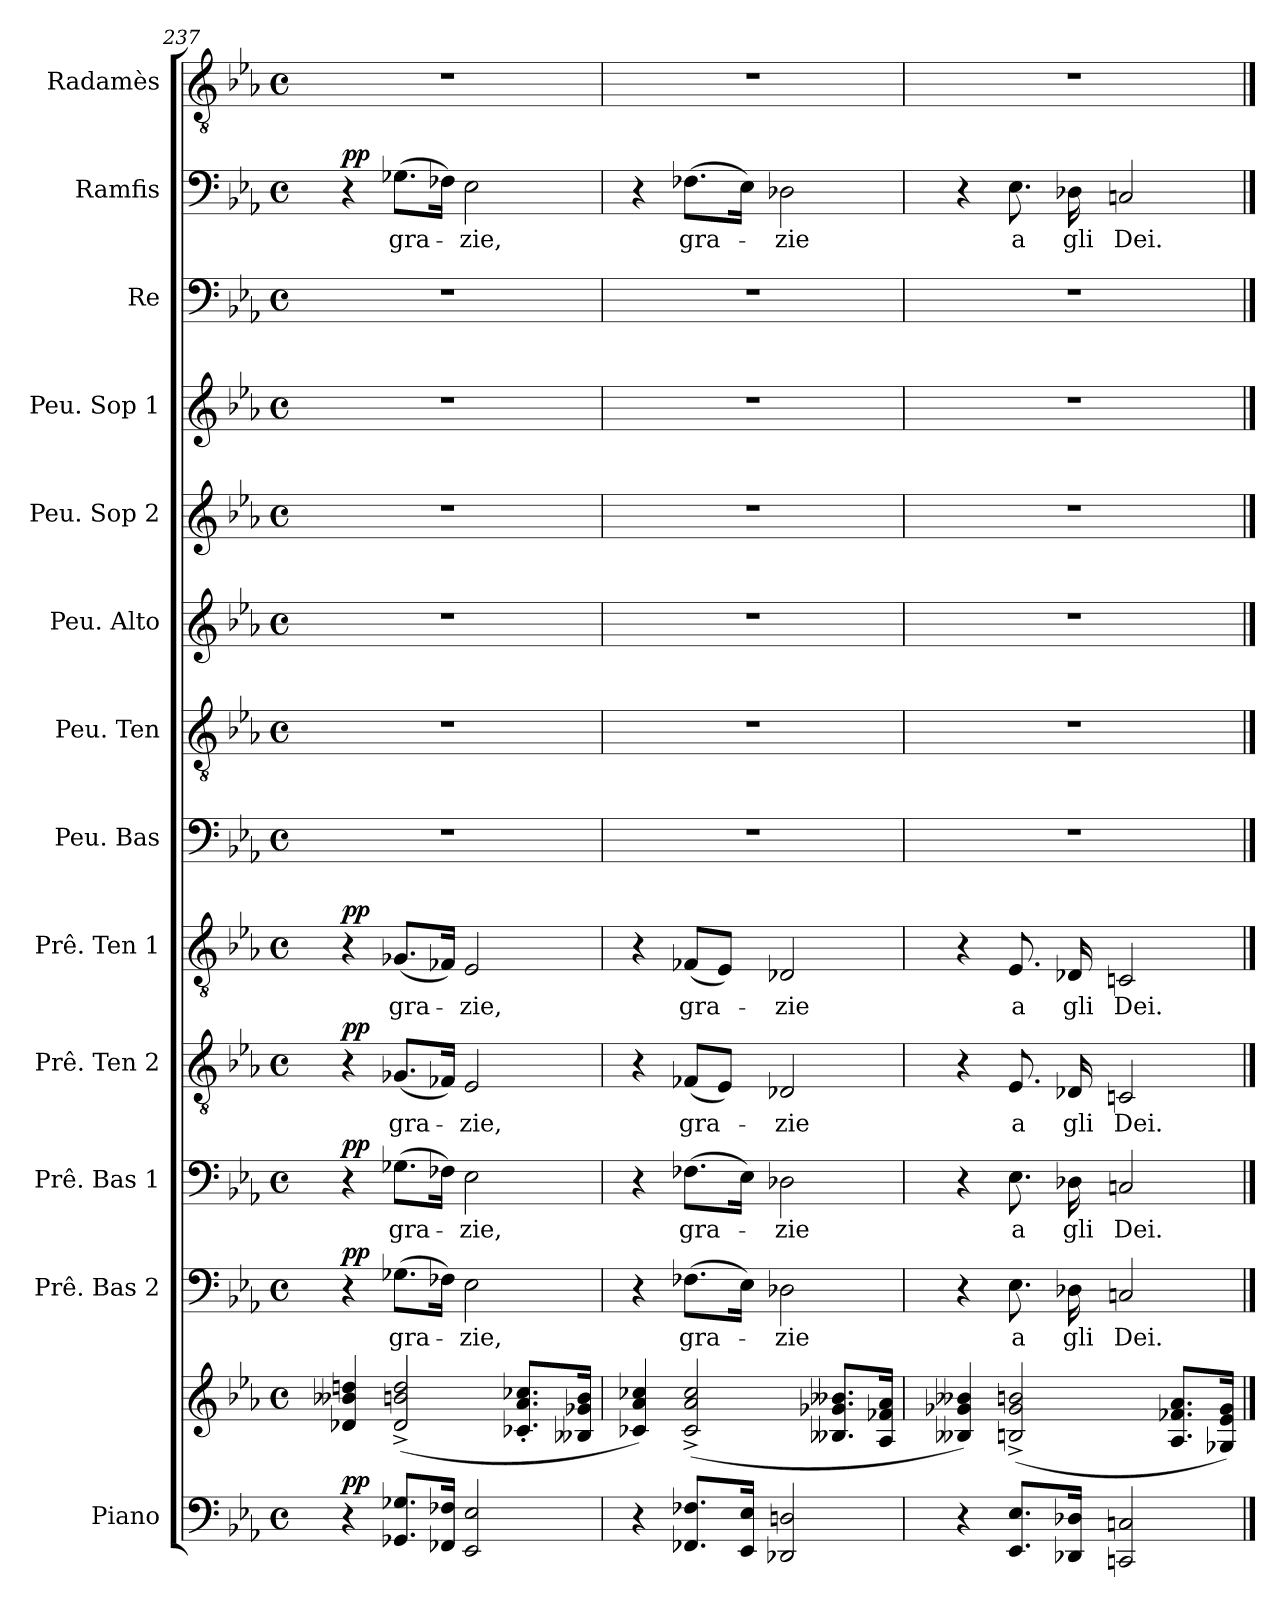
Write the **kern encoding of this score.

**kern	**kern	**dynam	**kern	**text	**dynam	**kern	**text	**dynam	**kern	**text	**dynam	**kern	**text	**dynam	**kern	**kern	**kern	**kern	**kern	**kern	**kern	**text	**dynam	**kern
*part13	*part13	*part13	*part12	*part12	*part12	*part11	*part11	*part11	*part10	*part10	*part10	*part9	*part9	*part9	*part8	*part7	*part6	*part5	*part4	*part3	*part2	*part2	*part2	*part1
*staff14	*staff13	*staff13/14	*staff12	*staff12	*staff12	*staff11	*staff11	*staff11	*staff10	*staff10	*staff10	*staff9	*staff9	*staff9	*staff8	*staff7	*staff6	*staff5	*staff4	*staff3	*staff2	*staff2	*staff2	*staff1
*I"Piano	*	*	*I"Prê. Bas 2	*	*	*I"Prê. Bas 1	*	*	*I"Prê. Ten 2	*	*	*I"Prê. Ten 1	*	*	*I"Peu. Bas	*I"Peu. Ten	*I"Peu. Alto	*I"Peu. Sop 2	*I"Peu. Sop 1	*I"Re	*I"Ramfis	*	*	*I"Radamès
*I'Pno	*	*	*I'Prê. B2	*	*	*I'Prê. B1	*	*	*I'Prê. T2	*	*	*I'Prê. T1	*	*	*I'Peu. Bas	*I'Peu. Ten	*I'Peu. Alto	*I'Peu. S2	*I'Peu. S1	*I'Re	*I'Ram.	*	*	*I'Rad.
!!LO:LB:g=z
*clefF4	*clefG2	*	*clefF4	*	*	*clefF4	*	*	*clefGv2	*	*	*clefGv2	*	*	*clefF4	*clefGv2	*clefG2	*clefG2	*clefG2	*clefF4	*clefF4	*	*	*clefGv2
*k[b-e-a-]	*k[b-e-a-]	*	*k[b-e-a-]	*	*	*k[b-e-a-]	*	*	*k[b-e-a-]	*	*	*k[b-e-a-]	*	*	*k[b-e-a-]	*k[b-e-a-]	*k[b-e-a-]	*k[b-e-a-]	*k[b-e-a-]	*k[b-e-a-]	*k[b-e-a-]	*	*	*k[b-e-a-]
*M4/4	*M4/4	*	*M4/4	*	*	*M4/4	*	*	*M4/4	*	*	*M4/4	*	*	*M4/4	*M4/4	*M4/4	*M4/4	*M4/4	*M4/4	*M4/4	*	*	*M4/4
*met(c)	*met(c)	*	*met(c)	*	*	*met(c)	*	*	*met(c)	*	*	*met(c)	*	*	*met(c)	*met(c)	*met(c)	*met(c)	*met(c)	*met(c)	*met(c)	*	*	*met(c)
=237	=237	=237	=237	=237	=237	=237	=237	=237	=237	=237	=237	=237	=237	=237	=237	=237	=237	=237	=237	=237	=237	=237	=237	=237
!	!	!LO:DY:a=2	!	!	!LO:DY:a	!	!	!LO:DY:a	!	!	!LO:DY:a	!	!	!LO:DY:a	!	!	!	!	!	!	!	!	!LO:DY:a	!
4r	4d-X/ 4b--X/ 4ddn/	pp	4r	.	pp	4r	.	pp	4r	.	pp	4r	.	pp	1r	1r	1r	1r	1r	1r	4r	.	pp	1r
!	!	!	!	!LO:LY:b:color=#0055FF	!	!	!LO:LY:b:color=#0055FF	!	!	!LO:LY:b:color=#0055FF	!	!	!LO:LY:b:color=#AA0000	!	!	!	!	!	!	!	!	!LO:LY:b:color=#0055FF	!	!
8.GG-X/ 8.G-X/L	(<2d-/^ 2bn/^ 2dd/^	.	(>8.G-X\L	gra-	.	(>8.G-X\L	gra-	.	(<8.G-X/L	gra-	.	(<8.G-X/L	gra-	.	.	.	.	.	.	.	(>8.G-X\L	gra-	.	.
16FF-X/ 16F-X/Jk	.	.	16F-X\Jk)	.	.	16F-X\Jk)	.	.	16F-X/Jk)	.	.	16F-X/Jk)	.	.	.	.	.	.	.	.	16F-X\Jk)	.	.	.
!	!	!	!	!LO:LY:b:color=#0055FF	!	!	!LO:LY:b:color=#0055FF	!	!	!LO:LY:b:color=#0055FF	!	!	!LO:LY:b:color=#AA0000	!	!	!	!	!	!	!	!	!LO:LY:b:color=#0055FF	!	!
2EE-/ 2E-/	.	.	2E-\	-zie,	.	2E-\	-zie,	.	2E-/	-zie,	.	2E-/	-zie,	.	.	.	.	.	.	.	2E-\	-zie,	.	.
.	8.c-X/' 8.a-/' 8.cc-X/'L	.	.	.	.	.	.	.	.	.	.	.	.	.	.	.	.	.	.	.	.	.	.	.
.	16B--X/ 16g-X/ 16b/Jk	.	.	.	.	.	.	.	.	.	.	.	.	.	.	.	.	.	.	.	.	.	.	.
=238	=238	=238	=238	=238	=238	=238	=238	=238	=238	=238	=238	=238	=238	=238	=238	=238	=238	=238	=238	=238	=238	=238	=238	=238
4r	4c-X/ 4a-/ 4cc-X/)	.	4r	.	.	4r	.	.	4r	.	.	4r	.	.	1r	1r	1r	1r	1r	1r	4r	.	.	1r
!	!	!	!	!LO:LY:b:color=#0055FF	!	!	!LO:LY:b:color=#0055FF	!	!	!LO:LY:b:color=#0055FF	!	!	!LO:LY:b:color=#AA0000	!	!	!	!	!	!	!	!	!LO:LY:b:color=#0055FF	!	!
8.FF-X/ 8.F-X/L	(<2c-/^ 2a-/^ 2cc-/^	.	(>8.F-X\L	gra-	.	(>8.F-X\L	gra-	.	(<8F-X/L	gra-	.	(<8F-X/L	gra-	.	.	.	.	.	.	.	(>8.F-X\L	gra-	.	.
.	.	.	.	.	.	.	.	.	8E-/J)	.	.	8E-/J)	.	.	.	.	.	.	.	.	.	.	.	.
16EE-/ 16E-/Jk	.	.	16E-\Jk)	.	.	16E-\Jk)	.	.	.	.	.	.	.	.	.	.	.	.	.	.	16E-\Jk)	.	.	.
!	!	!	!	!LO:LY:b:color=#0055FF	!	!	!LO:LY:b:color=#0055FF	!	!	!LO:LY:b:color=#0055FF	!	!	!LO:LY:b:color=#AA0000	!	!	!	!	!	!	!	!	!LO:LY:b:color=#0055FF	!	!
2DD-X/ 2Dn/	.	.	2D-X\	-zie	.	2D-X\	-zie	.	2D-X/	-zie	.	2D-X/	-zie	.	.	.	.	.	.	.	2D-X\	-zie	.	.
.	8.B--X/ 8.g-X/ 8.b--X/L	.	.	.	.	.	.	.	.	.	.	.	.	.	.	.	.	.	.	.	.	.	.	.
.	16A-/ 16f-X/ 16a-/Jk	.	.	.	.	.	.	.	.	.	.	.	.	.	.	.	.	.	.	.	.	.	.	.
=239	=239	=239	=239	=239	=239	=239	=239	=239	=239	=239	=239	=239	=239	=239	=239	=239	=239	=239	=239	=239	=239	=239	=239	=239
4r	4B--X/ 4g-X/ 4b--X/)	.	4r	.	.	4r	.	.	4r	.	.	4r	.	.	1r	1r	1r	1r	1r	1r	4r	.	.	1r
!	!	!	!	!LO:LY:b:color=#0055FF	!	!	!LO:LY:b:color=#0055FF	!	!	!LO:LY:b:color=#0055FF	!	!	!LO:LY:b:color=#AA0000	!	!	!	!	!	!	!	!	!LO:LY:b:color=#0055FF	!	!
8.EE-/ 8.E-/L	(<2Bn/^ 2g-/^ 2bn/^	.	8.E-\	a	.	8.E-\	a	.	8.E-/	a	.	8.E-/	a	.	.	.	.	.	.	.	8.E-\	a	.	.
!	!	!	!	!LO:LY:b:color=#0055FF	!	!	!LO:LY:b:color=#0055FF	!	!	!LO:LY:b:color=#0055FF	!	!	!LO:LY:b:color=#AA0000	!	!	!	!	!	!	!	!	!LO:LY:b:color=#0055FF	!	!
16DD-X/ 16D-X/Jk	.	.	16D-X\	gli	.	16D-X\	gli	.	16D-X/	gli	.	16D-X/	gli	.	.	.	.	.	.	.	16D-X\	gli	.	.
!	!	!	!	!LO:LY:b:color=#0055FF	!	!	!LO:LY:b:color=#0055FF	!	!	!LO:LY:b:color=#0055FF	!	!	!LO:LY:b:color=#AA0000	!	!	!	!	!	!	!	!	!LO:LY:b:color=#0055FF	!	!
2CCn/ 2Cn/	.	.	2Cn/	Dei.	.	2Cn/	Dei.	.	2Cn/	Dei.	.	2Cn/	Dei.	.	.	.	.	.	.	.	2Cn/	Dei.	.	.
.	8.A-/ 8.f-X/ 8.a-/L	.	.	.	.	.	.	.	.	.	.	.	.	.	.	.	.	.	.	.	.	.	.	.
.	16G-X/ 16e-/ 16g-/Jk)	.	.	.	.	.	.	.	.	.	.	.	.	.	.	.	.	.	.	.	.	.	.	.
==	==	==	==	==	==	==	==	==	==	==	==	==	==	==	==	==	==	==	==	==	==	==	==	==
*-	*-	*-	*-	*-	*-	*-	*-	*-	*-	*-	*-	*-	*-	*-	*-	*-	*-	*-	*-	*-	*-	*-	*-	*-
